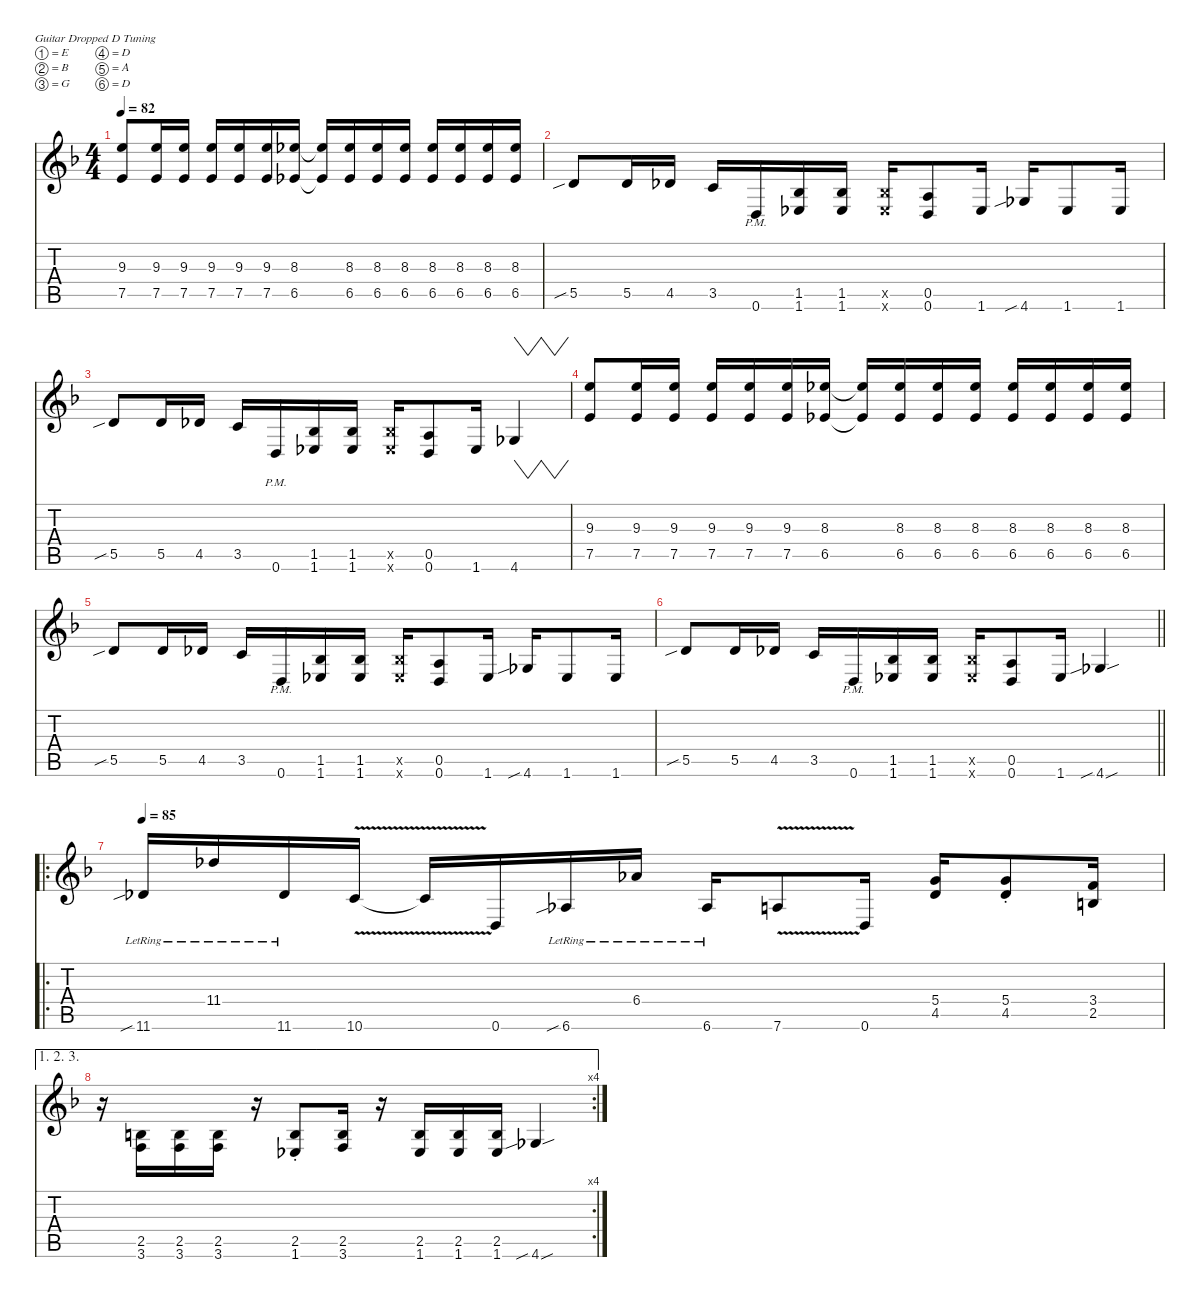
\defaultSystemsLayout 4
\hideDynamics
\bracketExtendMode nobrackets
\singleTrackTrackNamePolicy hidden
\multiTrackTrackNamePolicy hidden
\firstSystemTrackNameMode fullname
\firstSystemTrackNameOrientation horizontal
\otherSystemsTrackNameOrientation horizontal
\track ("Distorted Guitar 1" "dist.guit.") {instrument distortionguitar}
\staff {score tabs}
\tuning (E4 B3 G3 D3 A2 D2)
\ts (4 4)
\tempo 82
\clef g2
\ks f
(9.3{acc forcenatural} 7.5{acc forcenatural}).8{dy f beam Up} (9.3{acc forcenatural} 7.5{acc forcenatural}).16{beam Up} (9.3{acc forcenatural} 7.5{acc forcenatural}).16{beam Up} (9.3{acc forcenatural} 7.5{acc forcenatural}).16{beam Up} (9.3{acc forcenatural} 7.5{acc forcenatural}).16{beam Up} (9.3{acc forcenatural} 7.5{acc forcenatural}).16{beam Up} (8.3{acc b} 6.5{acc b}).16{beam Up} (8.3{t acc b} 6.5{t acc b}).16{beam Up} (8.3{acc b} 6.5{acc b}).16{beam Up} (8.3{acc b} 6.5{acc b}).16{beam Up} (8.3{acc b} 6.5{acc b}).16{beam Up} (8.3{acc b} 6.5{acc b}).16{beam Up} (8.3{acc b} 6.5{acc b}).16{beam Up} (8.3{acc b} 6.5{acc b}).16{beam Up} (8.3{acc b} 6.5{acc b}).16{beam Up} |
5.5{sib acc forcenatural}.8{beam Up} 5.5{acc forcenatural}.16{beam Up} 4.5{acc b}.16{beam Up} 3.5{acc forcenatural}.16{beam Up} 0.6{pm acc forcenatural}.16{beam Up} (1.5{acc b} 1.6{acc b}).16{beam Up} (1.5{acc b} 1.6{acc b}).16{beam Up} (1.5{x acc b} 1.6{x acc b}).16{beam Up} (0.5{acc forcenatural} 0.6{acc forcenatural}).8{beam Up} 1.6{acc b}.16{beam Up} 4.6{sib acc b}.16{beam Up} 1.6{acc b}.8{beam Up} 1.6{acc b}.16{beam Up} |
5.5{sib acc forcenatural}.8{beam Up} 5.5{acc forcenatural}.16{beam Up} 4.5{acc b}.16{beam Up} 3.5{acc forcenatural}.16{beam Up} 0.6{pm acc forcenatural}.16{beam Up} (1.5{acc b} 1.6{acc b}).16{beam Up} (1.5{acc b} 1.6{acc b}).16{beam Up} (1.5{x acc b} 1.6{x acc b}).16{beam Up} (0.5{acc forcenatural} 0.6{acc forcenatural}).8{beam Up} 1.6{acc b}.16{beam Up} 4.6{acc b}.4{vw beam Up} |
(9.3{acc forcenatural} 7.5{acc forcenatural}).8{beam Up} (9.3{acc forcenatural} 7.5{acc forcenatural}).16{beam Up} (9.3{acc forcenatural} 7.5{acc forcenatural}).16{beam Up} (9.3{acc forcenatural} 7.5{acc forcenatural}).16{beam Up} (9.3{acc forcenatural} 7.5{acc forcenatural}).16{beam Up} (9.3{acc forcenatural} 7.5{acc forcenatural}).16{beam Up} (8.3{acc b} 6.5{acc b}).16{beam Up} (8.3{t acc b} 6.5{t acc b}).16{beam Up} (8.3{acc b} 6.5{acc b}).16{beam Up} (8.3{acc b} 6.5{acc b}).16{beam Up} (8.3{acc b} 6.5{acc b}).16{beam Up} (8.3{acc b} 6.5{acc b}).16{beam Up} (8.3{acc b} 6.5{acc b}).16{beam Up} (8.3{acc b} 6.5{acc b}).16{beam Up} (8.3{acc b} 6.5{acc b}).16{beam Up} |
5.5{sib acc forcenatural}.8{beam Up} 5.5{acc forcenatural}.16{beam Up} 4.5{acc b}.16{beam Up} 3.5{acc forcenatural}.16{beam Up} 0.6{pm acc forcenatural}.16{beam Up} (1.5{acc b} 1.6{acc b}).16{beam Up} (1.5{acc b} 1.6{acc b}).16{beam Up} (1.5{x acc b} 1.6{x acc b}).16{beam Up} (0.5{acc forcenatural} 0.6{acc forcenatural}).8{beam Up} 1.6{acc b}.16{beam Up} 4.6{sib acc b}.16{beam Up} 1.6{acc b}.8{beam Up} 1.6{acc b}.16{beam Up} |
\barLineRight lightlight
5.5{sib acc forcenatural}.8{beam Up} 5.5{acc forcenatural}.16{beam Up} 4.5{acc b}.16{beam Up} 3.5{acc forcenatural}.16{beam Up} 0.6{pm acc forcenatural}.16{beam Up} (1.5{acc b} 1.6{acc b}).16{beam Up} (1.5{acc b} 1.6{acc b}).16{beam Up} (1.5{x acc b} 1.6{x acc b}).16{beam Up} (0.5{acc forcenatural} 0.6{acc forcenatural}).8{beam Up} 1.6{acc b}.16{beam Up} 4.6{sib sou acc b}.4{beam Up} |
\ro
\tempo 85
11.6{sib lr acc b}.16{beam Up} 11.4{lr acc b}.16{beam Up} 11.6{lr acc b}.16{beam Up} 10.6{v acc forcenatural}.16{beam Up} 10.6{v t acc forcenatural}.16{beam Up} 0.6{acc forcenatural}.16{beam Up} 6.6{sib lr acc b}.16{beam Up} 6.4{lr acc b}.16{beam Up} 6.6{lr acc b}.16{beam Up} 7.6{v acc forcenatural}.8{beam Up} 0.6{acc forcenatural}.16{beam Up} (5.4{acc forcenatural} 4.5{acc b}).16{beam Up} (5.4{st acc forcenatural} 4.5{st acc b}).8{beam Up} (3.4{acc forcenatural} 2.5{acc forcenatural}).16{beam Up} |
\ae (1 2 3)
\rc 4
r.16{beam Down} (2.5{acc forcenatural} 3.6{acc forcenatural}).16{beam Up} (2.5{acc forcenatural} 3.6{acc forcenatural}).16{beam Up} (2.5{acc forcenatural} 3.6{acc forcenatural}).16{beam Up} r.16{beam Up} (2.5{st acc forcenatural} 1.6{st acc b}).8{beam Up} (2.5{acc forcenatural} 3.6{acc forcenatural}).16{beam Up} r.16{beam Up} (2.5{acc forcenatural} 1.6{acc b}).16{beam Up} (2.5{acc forcenatural} 1.6{acc b}).16{beam Up} (2.5{acc forcenatural} 1.6{acc b}).16{beam Up} 4.6{sib sou acc b}.4{beam Up}
